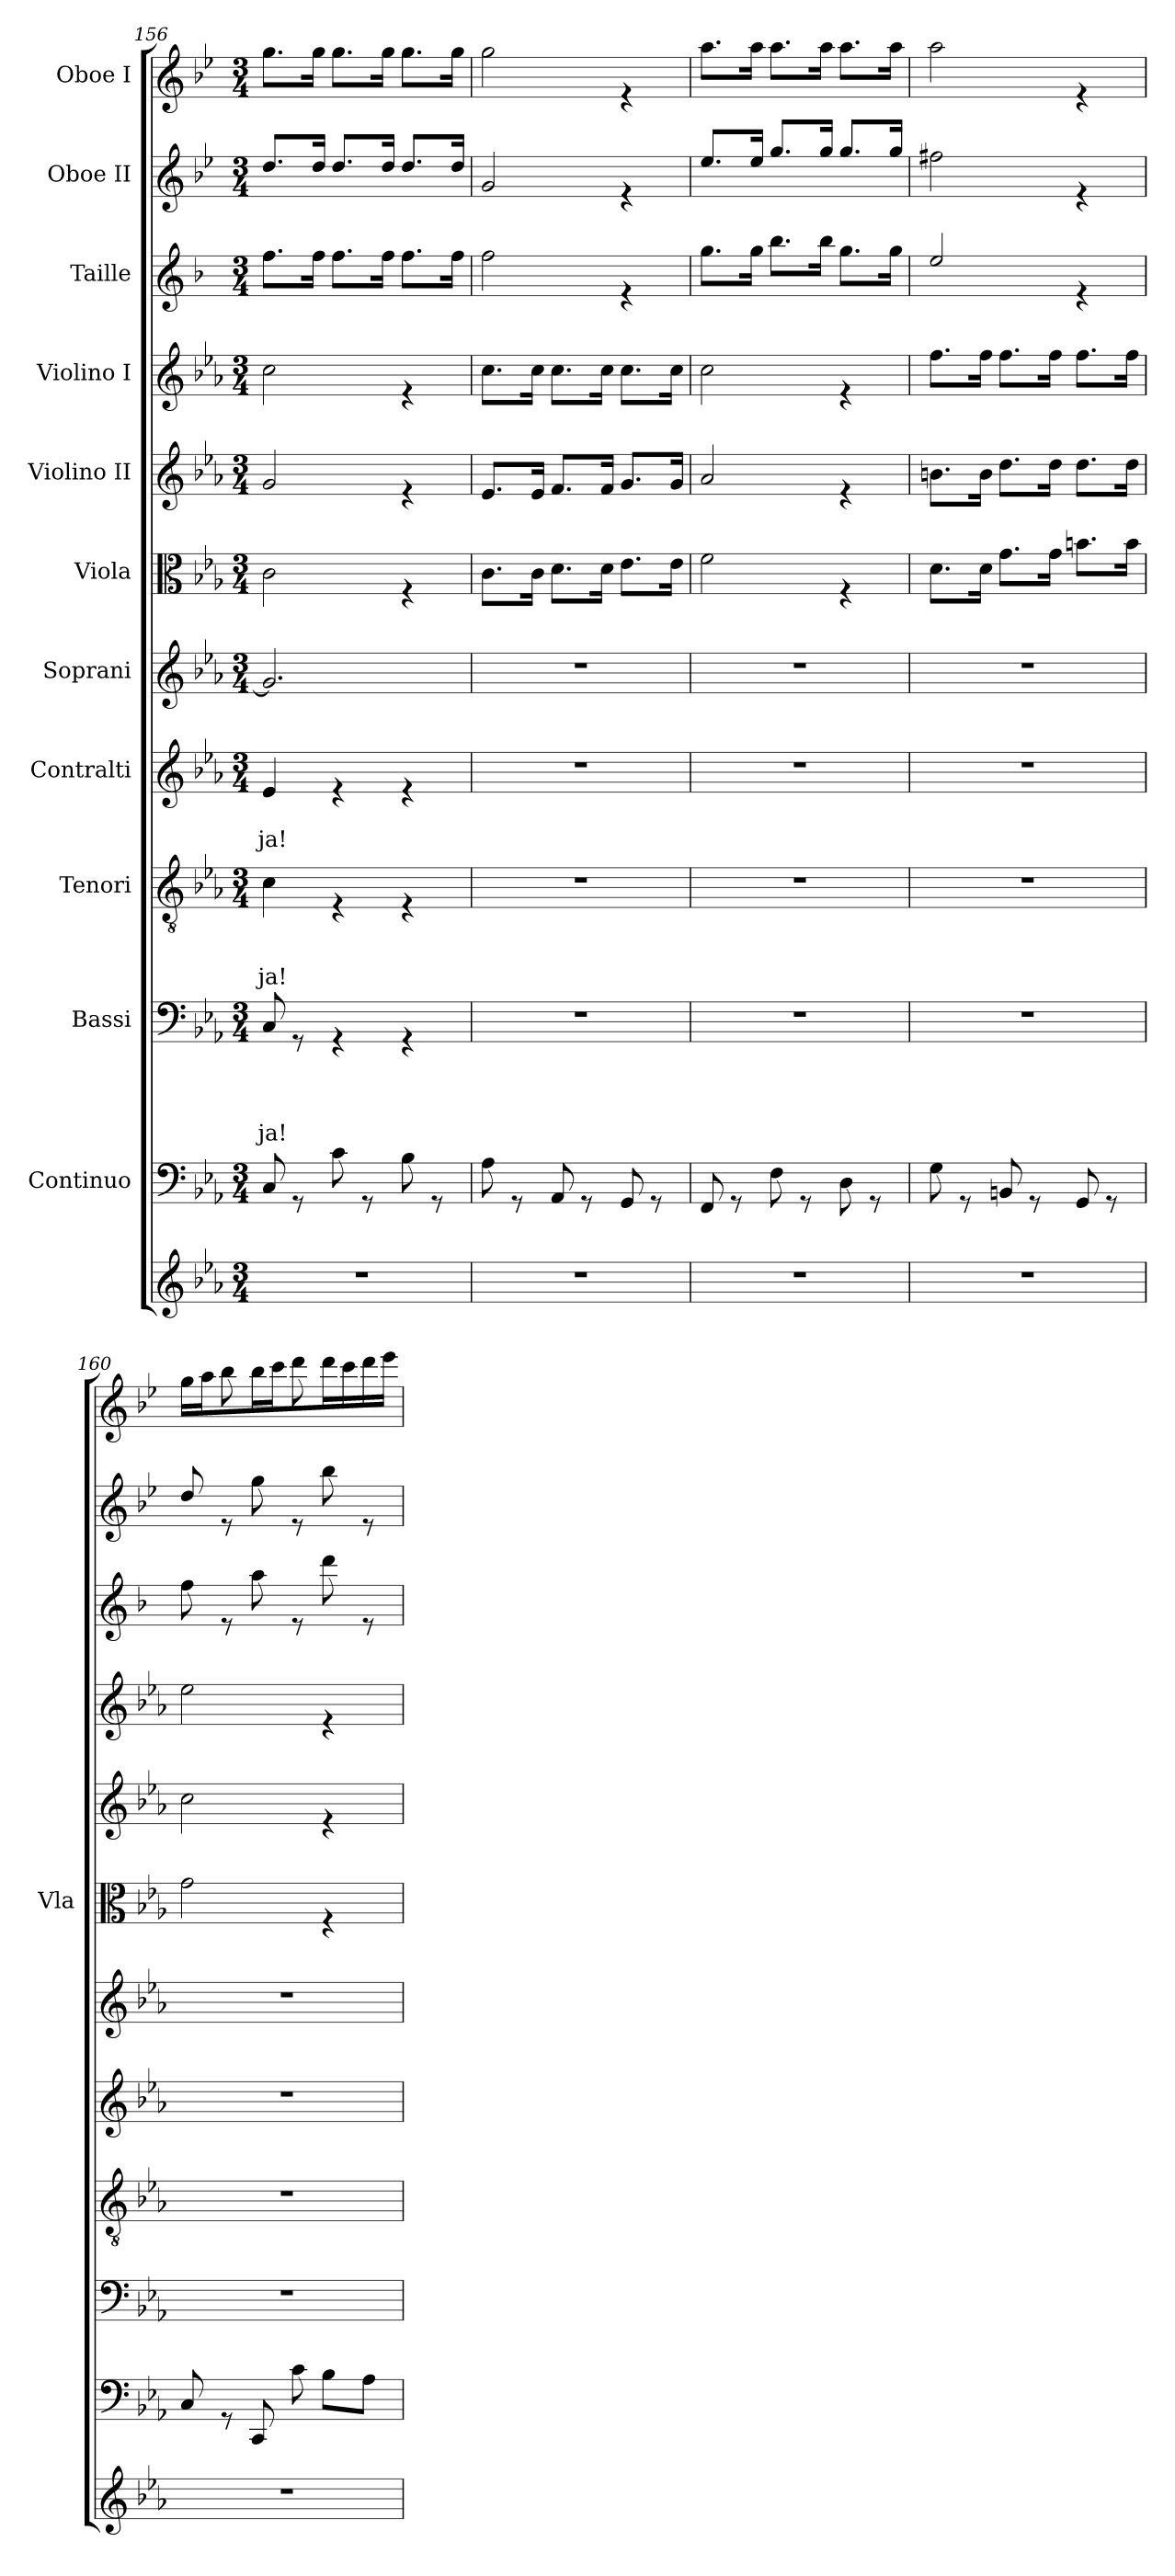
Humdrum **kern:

**kern	**kern	**kern	**text	**text	**text	**text	**kern	**text	**text	**text	**kern	**text	**text	**kern	**kern	**kern	**kern	**kern	**kern	**kern
*part12	*part11	*part10	*part10	*part10	*part10	*part10	*part9	*part9	*part9	*part9	*part8	*part8	*part8	*part7	*part6	*part5	*part4	*part3	*part2	*part1
*staff12	*staff11	*staff10	*staff10	*staff10	*staff10	*staff10	*staff9	*staff9	*staff9	*staff9	*staff8	*staff8	*staff8	*staff7	*staff6	*staff5	*staff4	*staff3	*staff2	*staff1
*	*I"Continuo	*I"Bassi	*	*	*	*	*I"Tenori	*	*	*	*I"Contralti	*	*	*I"Soprani	*I"Viola	*I"Violino II	*I"Violino I	*I"Taille	*I"Oboe II	*I"Oboe I
*	*	*	*	*	*	*	*	*	*	*	*	*	*	*	*I'Vla	*	*	*	*	*
*clefG2	*clefF4	*clefF4	*	*	*	*	*clefGv2	*	*	*	*clefG2	*	*	*clefG2	*clefC3	*clefG2	*clefG2	*clefG2	*clefG2	*clefG2
*	*	*	*	*	*	*	*	*	*	*	*	*	*	*	*	*	*	*ITrd4c7	*ITrd4c7	*ITrd4c7
*k[b-e-a-]	*k[b-e-a-]	*k[b-e-a-]	*	*	*	*	*k[b-e-a-]	*	*	*	*k[b-e-a-]	*	*	*k[b-e-a-]	*k[b-e-a-]	*k[b-e-a-]	*k[b-e-a-]	*k[b-e-]	*k[b-e-a-]	*k[b-e-a-]
*E-:	*E-:	*E-:	*	*	*	*	*E-:	*	*	*	*E-:	*	*	*E-:	*E-:	*E-:	*E-:	*B-:	*E-:	*E-:
*M3/4	*M3/4	*M3/4	*	*	*	*	*M3/4	*	*	*	*M3/4	*	*	*M3/4	*M3/4	*M3/4	*M3/4	*M3/4	*M3/4	*M3/4
=156	=156	=156	=156	=156	=156	=156	=156	=156	=156	=156	=156	=156	=156	=156	=156	=156	=156	=156	=156	=156
!	!	!	!	!	!	!LO:LY:b	!	!	!	!LO:LY:b	!	!	!LO:LY:b	!	!	!	!	!	!	!
2.r	8C/	8C/	.	.	.	-ja!	4c\	.	.	-ja!	4e-/	.	-ja!	2.g/]	2c\	2g/	2cc\	8.b-\L	8.g/L	8.cc\L
.	8rGG	8rGG	.	.	.	.	.	.	.	.	.	.	.	.	.	.	.	.	.	.
.	.	.	.	.	.	.	.	.	.	.	.	.	.	.	.	.	.	16b-\Jk	16g/Jk	16cc\Jk
.	8c\	4rGG	.	.	.	.	4rE	.	.	.	4re	.	.	.	.	.	.	8.b-\L	8.g/L	8.cc\L
.	8rGG	.	.	.	.	.	.	.	.	.	.	.	.	.	.	.	.	.	.	.
.	.	.	.	.	.	.	.	.	.	.	.	.	.	.	.	.	.	16b-\Jk	16g/Jk	16cc\Jk
.	8B-\	4rGG	.	.	.	.	4rE	.	.	.	4re	.	.	.	4rF	4re	4re	8.b-\L	8.g/L	8.cc\L
.	8rGG	.	.	.	.	.	.	.	.	.	.	.	.	.	.	.	.	.	.	.
.	.	.	.	.	.	.	.	.	.	.	.	.	.	.	.	.	.	16b-\Jk	16g/Jk	16cc\Jk
!!LO:PB:g=z
=157	=157	=157	=157	=157	=157	=157	=157	=157	=157	=157	=157	=157	=157	=157	=157	=157	=157	=157	=157	=157
2.r	8A-\	2.r	.	.	.	.	2.r	.	.	.	2.r	.	.	2.r	8.c\L	8.e-/L	8.cc\L	2b-\	2c/	2cc\
.	8rGG	.	.	.	.	.	.	.	.	.	.	.	.	.	.	.	.	.	.	.
.	.	.	.	.	.	.	.	.	.	.	.	.	.	.	16c\Jk	16e-/Jk	16cc\Jk	.	.	.
.	8AA-/	.	.	.	.	.	.	.	.	.	.	.	.	.	8.d\L	8.f/L	8.cc\L	.	.	.
.	8rGG	.	.	.	.	.	.	.	.	.	.	.	.	.	.	.	.	.	.	.
.	.	.	.	.	.	.	.	.	.	.	.	.	.	.	16d\Jk	16f/Jk	16cc\Jk	.	.	.
.	8GG/	.	.	.	.	.	.	.	.	.	.	.	.	.	8.e-\L	8.g/L	8.cc\L	4re	4re	4re
.	8rGG	.	.	.	.	.	.	.	.	.	.	.	.	.	.	.	.	.	.	.
.	.	.	.	.	.	.	.	.	.	.	.	.	.	.	16e-\Jk	16g/Jk	16cc\Jk	.	.	.
=158	=158	=158	=158	=158	=158	=158	=158	=158	=158	=158	=158	=158	=158	=158	=158	=158	=158	=158	=158	=158
2.r	8FF/	2.r	.	.	.	.	2.r	.	.	.	2.r	.	.	2.r	2f\	2a-/	2cc\	8.cc\L	8.a-/L	8.dd\L
.	8rGG	.	.	.	.	.	.	.	.	.	.	.	.	.	.	.	.	.	.	.
.	.	.	.	.	.	.	.	.	.	.	.	.	.	.	.	.	.	16cc\Jk	16a-/Jk	16dd\Jk
.	8F\	.	.	.	.	.	.	.	.	.	.	.	.	.	.	.	.	8.ee-\L	8.cc/L	8.dd\L
.	8rGG	.	.	.	.	.	.	.	.	.	.	.	.	.	.	.	.	.	.	.
.	.	.	.	.	.	.	.	.	.	.	.	.	.	.	.	.	.	16ee-\Jk	16cc/Jk	16dd\Jk
.	8D\	.	.	.	.	.	.	.	.	.	.	.	.	.	4rF	4re	4re	8.cc\L	8.cc/L	8.dd\L
.	8rGG	.	.	.	.	.	.	.	.	.	.	.	.	.	.	.	.	.	.	.
.	.	.	.	.	.	.	.	.	.	.	.	.	.	.	.	.	.	16cc\Jk	16cc/Jk	16dd\Jk
=159	=159	=159	=159	=159	=159	=159	=159	=159	=159	=159	=159	=159	=159	=159	=159	=159	=159	=159	=159	=159
2.r	8G\	2.r	.	.	.	.	2.r	.	.	.	2.r	.	.	2.r	8.d\L	8.bn\L	8.ff\L	2a/	2bn\	2dd\
.	8rGG	.	.	.	.	.	.	.	.	.	.	.	.	.	.	.	.	.	.	.
.	.	.	.	.	.	.	.	.	.	.	.	.	.	.	16d\Jk	16b\Jk	16ff\Jk	.	.	.
.	8BBn/	.	.	.	.	.	.	.	.	.	.	.	.	.	8.g\L	8.dd\L	8.ff\L	.	.	.
.	8rGG	.	.	.	.	.	.	.	.	.	.	.	.	.	.	.	.	.	.	.
.	.	.	.	.	.	.	.	.	.	.	.	.	.	.	16g\Jk	16dd\Jk	16ff\Jk	.	.	.
.	8GG/	.	.	.	.	.	.	.	.	.	.	.	.	.	8.bn\L	8.dd\L	8.ff\L	4re	4re	4re
.	8rGG	.	.	.	.	.	.	.	.	.	.	.	.	.	.	.	.	.	.	.
.	.	.	.	.	.	.	.	.	.	.	.	.	.	.	16b\Jk	16dd\Jk	16ff\Jk	.	.	.
=160	=160	=160	=160	=160	=160	=160	=160	=160	=160	=160	=160	=160	=160	=160	=160	=160	=160	=160	=160	=160
*	*	*	*	*	*	*	*	*	*	*	*	*	*	*	*	*	*	*	*	*^
2.r	8C/	2.r	.	.	.	.	2.r	.	.	.	2.r	.	.	2.r	2g\	2cc\	2ee-\	8b-\	8g/	16cc\LL	8ryy
.	.	.	.	.	.	.	.	.	.	.	.	.	.	.	.	.	.	.	.	16dd\	.
.	8rGG	.	.	.	.	.	.	.	.	.	.	.	.	.	.	.	.	8re	8re	8ryy	8ee-\
.	8CC/	.	.	.	.	.	.	.	.	.	.	.	.	.	.	.	.	8dd\	8cc\	16ee-\	8ryy
.	.	.	.	.	.	.	.	.	.	.	.	.	.	.	.	.	.	.	.	16ff\	.
.	8c\	.	.	.	.	.	.	.	.	.	.	.	.	.	.	.	.	8re	8re	8ryy	8gg\
.	8B-\L	.	.	.	.	.	.	.	.	.	.	.	.	.	4rF	4re	4re	8gg\	8ee-\	16gg\	4ryy
.	.	.	.	.	.	.	.	.	.	.	.	.	.	.	.	.	.	.	.	16ff\	.
.	8A-\J	.	.	.	.	.	.	.	.	.	.	.	.	.	.	.	.	8re	8re	16gg\	.
.	.	.	.	.	.	.	.	.	.	.	.	.	.	.	.	.	.	.	.	16aa-\JJ	.
*	*	*	*	*	*	*	*	*	*	*	*	*	*	*	*	*	*	*	*	*v	*v
=	=	=	=	=	=	=	=	=	=	=	=	=	=	=	=	=	=	=	=	=
*-	*-	*-	*-	*-	*-	*-	*-	*-	*-	*-	*-	*-	*-	*-	*-	*-	*-	*-	*-	*-
